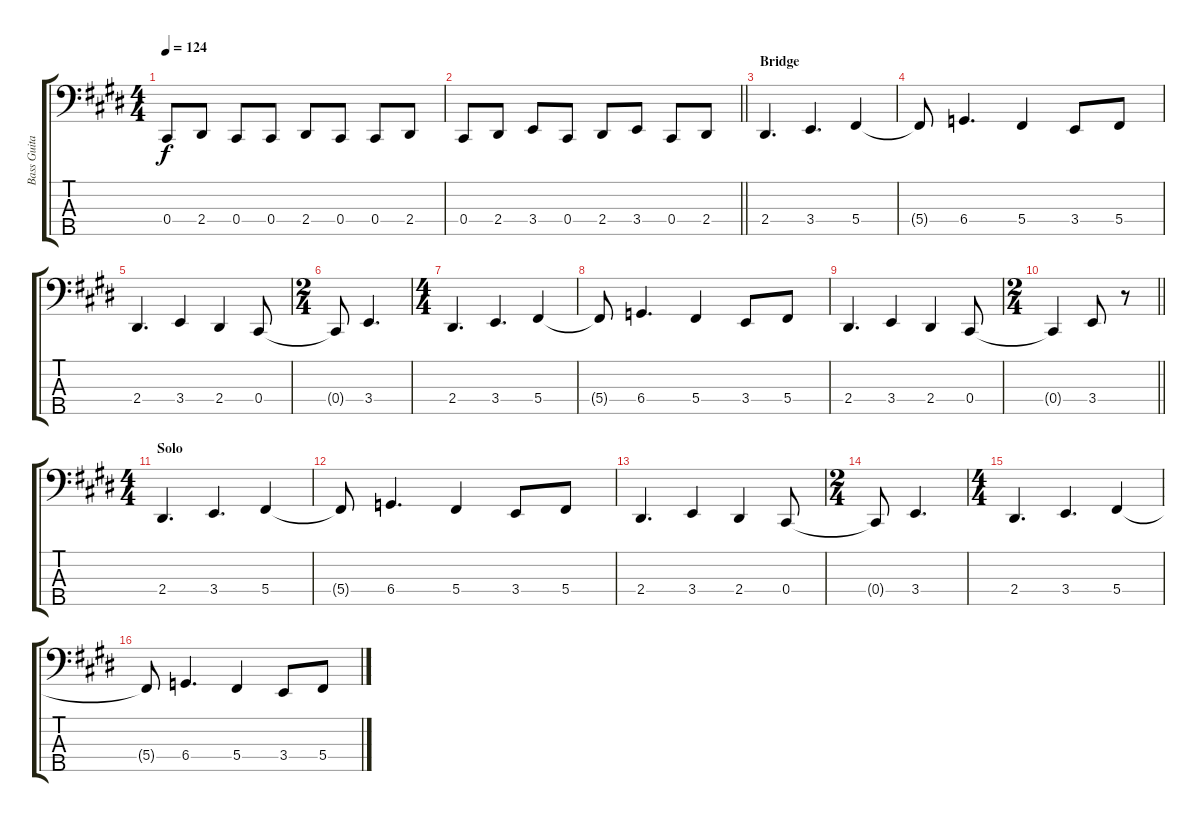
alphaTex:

\track ("Bass Guitar" "Bass Guita") {instrument electricbasspick}
\staff {score tabs}
\tuning (Gb2 Db2 Ab1 Db1 Bb0) {hide}
\ts (4 4)
\tempo 124
\clef f4
\ks e
0.4.8{dy f} 2.4.8 0.4.8 0.4.8 2.4.8 0.4.8 0.4.8 2.4.8 |
\barLineRight lightlight
0.4.8 2.4.8 3.4.8 0.4.8 2.4.8 3.4.8 0.4.8 2.4.8 |
\section ("" "Bridge")
2.4.4{d} 3.4.4{d} 5.4.4 |
5.4{t}.8 6.4.4{d} 5.4.4 3.4.8 5.4.8 |
2.4.4{d} 3.4.4 2.4.4 0.4.8 |
\ts (2 4)
0.4{t}.8 3.4.4{d} |
\ts (4 4)
2.4.4{d} 3.4.4{d} 5.4.4 |
5.4{t}.8 6.4.4{d} 5.4.4 3.4.8 5.4.8 |
2.4.4{d} 3.4.4 2.4.4 0.4.8 |
\ts (2 4)
\barLineRight lightlight
0.4{t}.4 3.4.8 r.8 |
\ts (4 4)
\section ("" "Solo")
2.4.4{d} 3.4.4{d} 5.4.4 |
5.4{t}.8 6.4.4{d} 5.4.4 3.4.8 5.4.8 |
2.4.4{d} 3.4.4 2.4.4 0.4.8 |
\ts (2 4)
0.4{t}.8 3.4.4{d} |
\ts (4 4)
2.4.4{d} 3.4.4{d} 5.4.4 |
5.4{t}.8 6.4.4{d} 5.4.4 3.4.8 5.4.8
